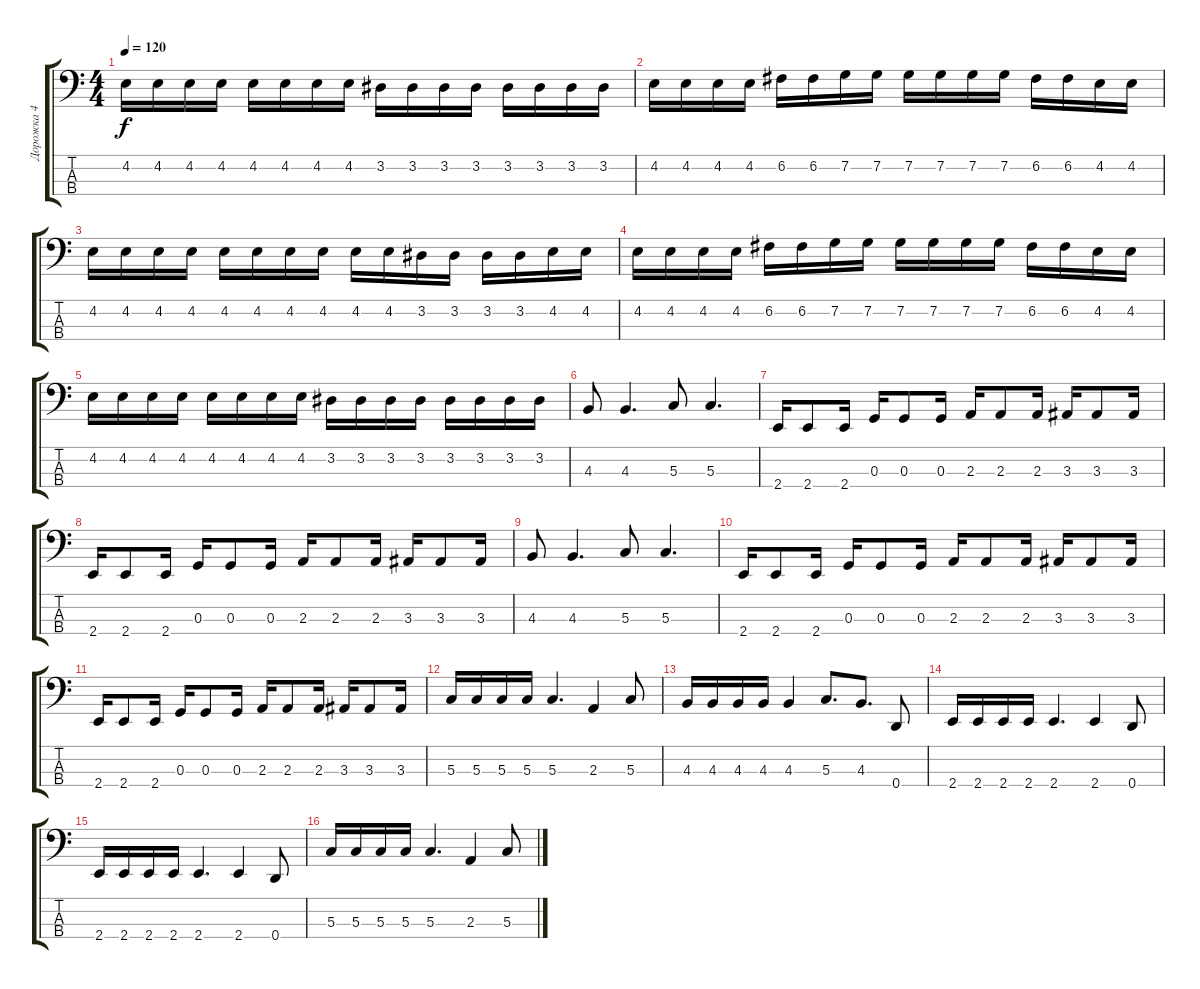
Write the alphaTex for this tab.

\track ("Дорожка 4" "Дорожка 4") {instrument electricbasspick}
\staff {score tabs}
\tuning (F2 C2 G1 D1) {hide}
\ts (4 4)
\tempo 120
\clef f4
\ks c
4.2.16{dy f} 4.2.16 4.2.16 4.2.16 4.2.16 4.2.16 4.2.16 4.2.16 3.2.16 3.2.16 3.2.16 3.2.16 3.2.16 3.2.16 3.2.16 3.2.16 |
4.2.16 4.2.16 4.2.16 4.2.16 6.2.16 6.2.16 7.2.16 7.2.16 7.2.16 7.2.16 7.2.16 7.2.16 6.2.16 6.2.16 4.2.16 4.2.16 |
4.2.16 4.2.16 4.2.16 4.2.16 4.2.16 4.2.16 4.2.16 4.2.16 4.2.16 4.2.16 3.2.16 3.2.16 3.2.16 3.2.16 4.2.16 4.2.16 |
4.2.16 4.2.16 4.2.16 4.2.16 6.2.16 6.2.16 7.2.16 7.2.16 7.2.16 7.2.16 7.2.16 7.2.16 6.2.16 6.2.16 4.2.16 4.2.16 |
4.2.16 4.2.16 4.2.16 4.2.16 4.2.16 4.2.16 4.2.16 4.2.16 3.2.16 3.2.16 3.2.16 3.2.16 3.2.16 3.2.16 3.2.16 3.2.16 |
4.3.8 4.3.4{d} 5.3.8 5.3.4{d} |
2.4.16 2.4.8 2.4.16 0.3.16 0.3.8 0.3.16 2.3.16 2.3.8 2.3.16 3.3.16 3.3.8 3.3.16 |
2.4.16 2.4.8 2.4.16 0.3.16 0.3.8 0.3.16 2.3.16 2.3.8 2.3.16 3.3.16 3.3.8 3.3.16 |
4.3.8 4.3.4{d} 5.3.8 5.3.4{d} |
2.4.16 2.4.8 2.4.16 0.3.16 0.3.8 0.3.16 2.3.16 2.3.8 2.3.16 3.3.16 3.3.8 3.3.16 |
2.4.16 2.4.8 2.4.16 0.3.16 0.3.8 0.3.16 2.3.16 2.3.8 2.3.16 3.3.16 3.3.8 3.3.16 |
5.3.16 5.3.16 5.3.16 5.3.16 5.3.4{d} 2.3.4 5.3.8 |
4.3.16 4.3.16 4.3.16 4.3.16 4.3.4 5.3.8{d} 4.3.8{d} 0.4.8 |
2.4.16 2.4.16 2.4.16 2.4.16 2.4.4{d} 2.4.4 0.4.8 |
2.4.16 2.4.16 2.4.16 2.4.16 2.4.4{d} 2.4.4 0.4.8 |
5.3.16 5.3.16 5.3.16 5.3.16 5.3.4{d} 2.3.4 5.3.8
